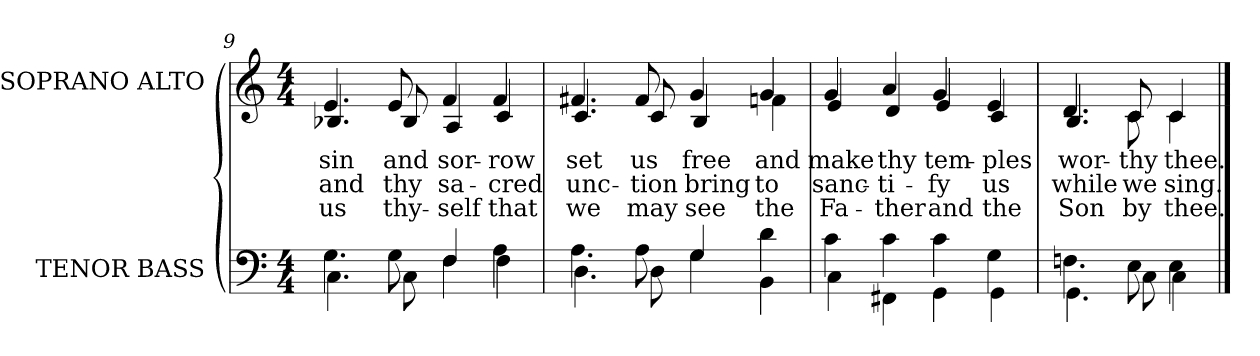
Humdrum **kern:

**kern	**kern	**text	**text	**text
*part2	*part1	*part1	*part1	*part1
*staff2	*staff1	*staff1	*staff1	*staff1
*I"TENOR BASS	*I"SOPRANO ALTO	*	*	*
*I'T. B.	*I'S. A.	*	*	*
*clefF4	*clefG2	*	*	*
*k[]	*k[]	*	*	*
*C:	*C:	*	*	*
*M4/4	*M4/4	*	*	*
=9	=9	=9	=9	=9
*^	*	*	*	*
!	!	!	!LO:LY:b:color=#000000	!LO:LY:b:color=#000000	!LO:LY:b:color=#000000
*	*	*^	*	*	*
4.Gi\	4.Ci\	4.ei/	4.B-Xi/	sin	and	us
!	!	!	!	!LO:LY:b:color=#000000	!LO:LY:b:color=#000000	!LO:LY:b:color=#000000
8Gi\	8Ci\	8ei/	8B-i/	and	thy	thy-
!	!	!	!	!LO:LY:b:color=#000000	!LO:LY:b:color=#000000	!LO:LY:b:color=#000000
4Fi/	4Fi\	4fi/	4Ai/	sor-	sa-	-self
!	!	!	!	!LO:LY:b:color=#000000	!LO:LY:b:color=#000000	!LO:LY:b:color=#000000
4Ai\	4Fi\	4fi/	4ci/	-row	-cred	that
!!LO:LB:g=z	!!
=10	=10	=10	=10	=10	=10	=10
!	!	!	!	!LO:LY:b:color=#000000	!LO:LY:b:color=#000000	!LO:LY:b:color=#000000
4.Ai\	4.Di\	4.f#Xi/	4.ci/	set	unc-	we
!	!	!	!	!LO:LY:b:color=#000000	!LO:LY:b:color=#000000	!LO:LY:b:color=#000000
8Ai\	8Di\	8f#i/	8ci/	us	-tion	may
!	!	!	!	!LO:LY:b:color=#000000	!LO:LY:b:color=#000000	!LO:LY:b:color=#000000
4Gi/	4Gi\	4gi/	4Bi/	free	bring	see
!	!	!	!	!LO:LY:b:color=#000000	!LO:LY:b:color=#000000	!LO:LY:b:color=#000000
4di\	4BBi\	4gi/	4fni\	and	to	the
=11	=11	=11	=11	=11	=11	=11
!	!	!	!	!LO:LY:b:color=#000000	!LO:LY:b:color=#000000	!LO:LY:b:color=#000000
4ci\	4Ci\	4gi/	4ei/	make	sanc-	Fa-
!	!	!	!	!LO:LY:b:color=#000000	!LO:LY:b:color=#000000	!LO:LY:b:color=#000000
4ci\	4FF#Xi\	4ai/	4di/	thy	-ti-	-ther
!	!	!	!	!LO:LY:b:color=#000000	!LO:LY:b:color=#000000	!LO:LY:b:color=#000000
4ci\	4GGi\	4gi/	4ei/	tem-	-fy	and
!	!	!	!	!LO:LY:b:color=#000000	!LO:LY:b:color=#000000	!LO:LY:b:color=#000000
4Gi\	4GGi\	4ei/	4ci/	-ples	us	the
=12	=12	=12	=12	=12	=12	=12
!	!	!	!	!LO:LY:b:color=#000000	!LO:LY:b:color=#000000	!LO:LY:b:color=#000000
4.Fni\	4.GGi\	4.di/	4.Bi/	wor-	while	Son
!	!	!	!	!LO:LY:b:color=#000000	!LO:LY:b:color=#000000	!LO:LY:b:color=#000000
8Ei\	8Ci\	8ci/	8ci\	-thy	we	by
!	!	!	!	!LO:LY:b:color=#000000	!LO:LY:b:color=#000000	!LO:LY:b:color=#000000
4Ei\	4Ci\	4ci/	4ci\	thee.	sing.	thee.
*v	*v	*	*	*	*	*
*	*v	*v	*	*	*
==	==	==	==	==
*-	*-	*-	*-	*-
